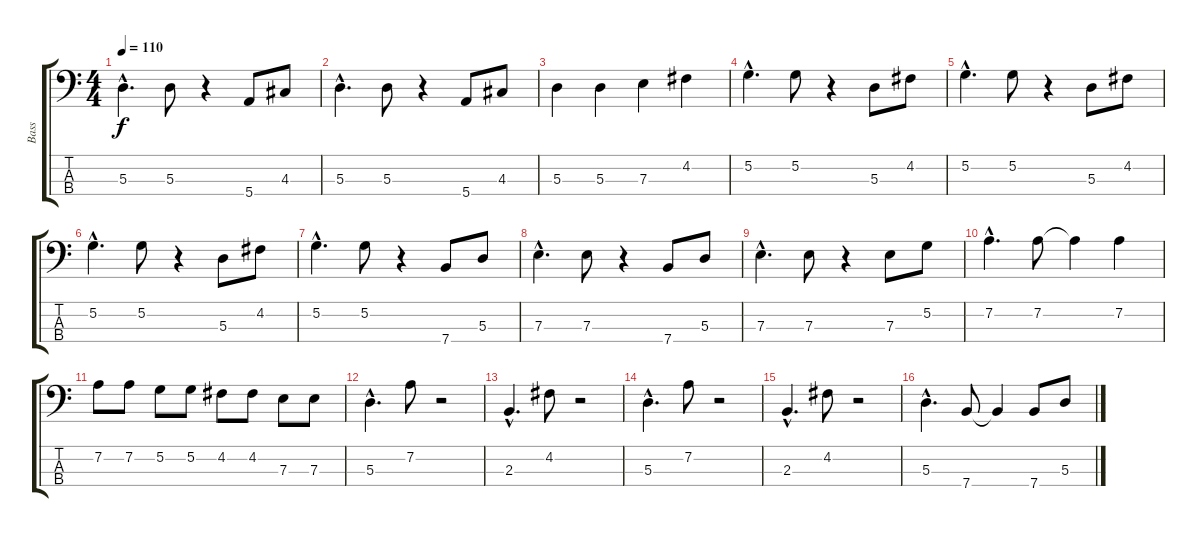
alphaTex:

\track ("Bass" "Bass") {instrument electricbassfinger}
\staff {score tabs}
\tuning (G2 D2 A1 E1) {hide}
\ts (4 4)
\tempo 110
\clef f4
\ks c
5.3{hac}.4{d dy f} 5.3.8 r.4 5.4.8 4.3.8 |
5.3{hac}.4{d} 5.3.8 r.4 5.4.8 4.3.8 |
5.3.4 5.3.4 7.3.4 4.2.4 |
5.2{hac}.4{d} 5.2.8 r.4 5.3.8 4.2.8 |
5.2{hac}.4{d} 5.2.8 r.4 5.3.8 4.2.8 |
5.2{hac}.4{d} 5.2.8 r.4 5.3.8 4.2.8 |
5.2{hac}.4{d} 5.2.8 r.4 7.4.8 5.3.8 |
7.3{hac}.4{d} 7.3.8 r.4 7.4.8 5.3.8 |
7.3{hac}.4{d} 7.3.8 r.4 7.3.8 5.2.8 |
7.2{hac}.4{d} 7.2.8 7.2{t}.4 7.2.4 |
7.2.8 7.2.8 5.2.8 5.2.8 4.2.8 4.2.8 7.3.8 7.3.8 |
5.3{hac}.4{d} 7.2.8 r.2 |
2.3{hac}.4{d} 4.2.8 r.2 |
5.3{hac}.4{d} 7.2.8 r.2 |
2.3{hac}.4{d} 4.2.8 r.2 |
5.3{hac}.4{d} 7.4.8 7.4{t}.4 7.4.8 5.3.8
